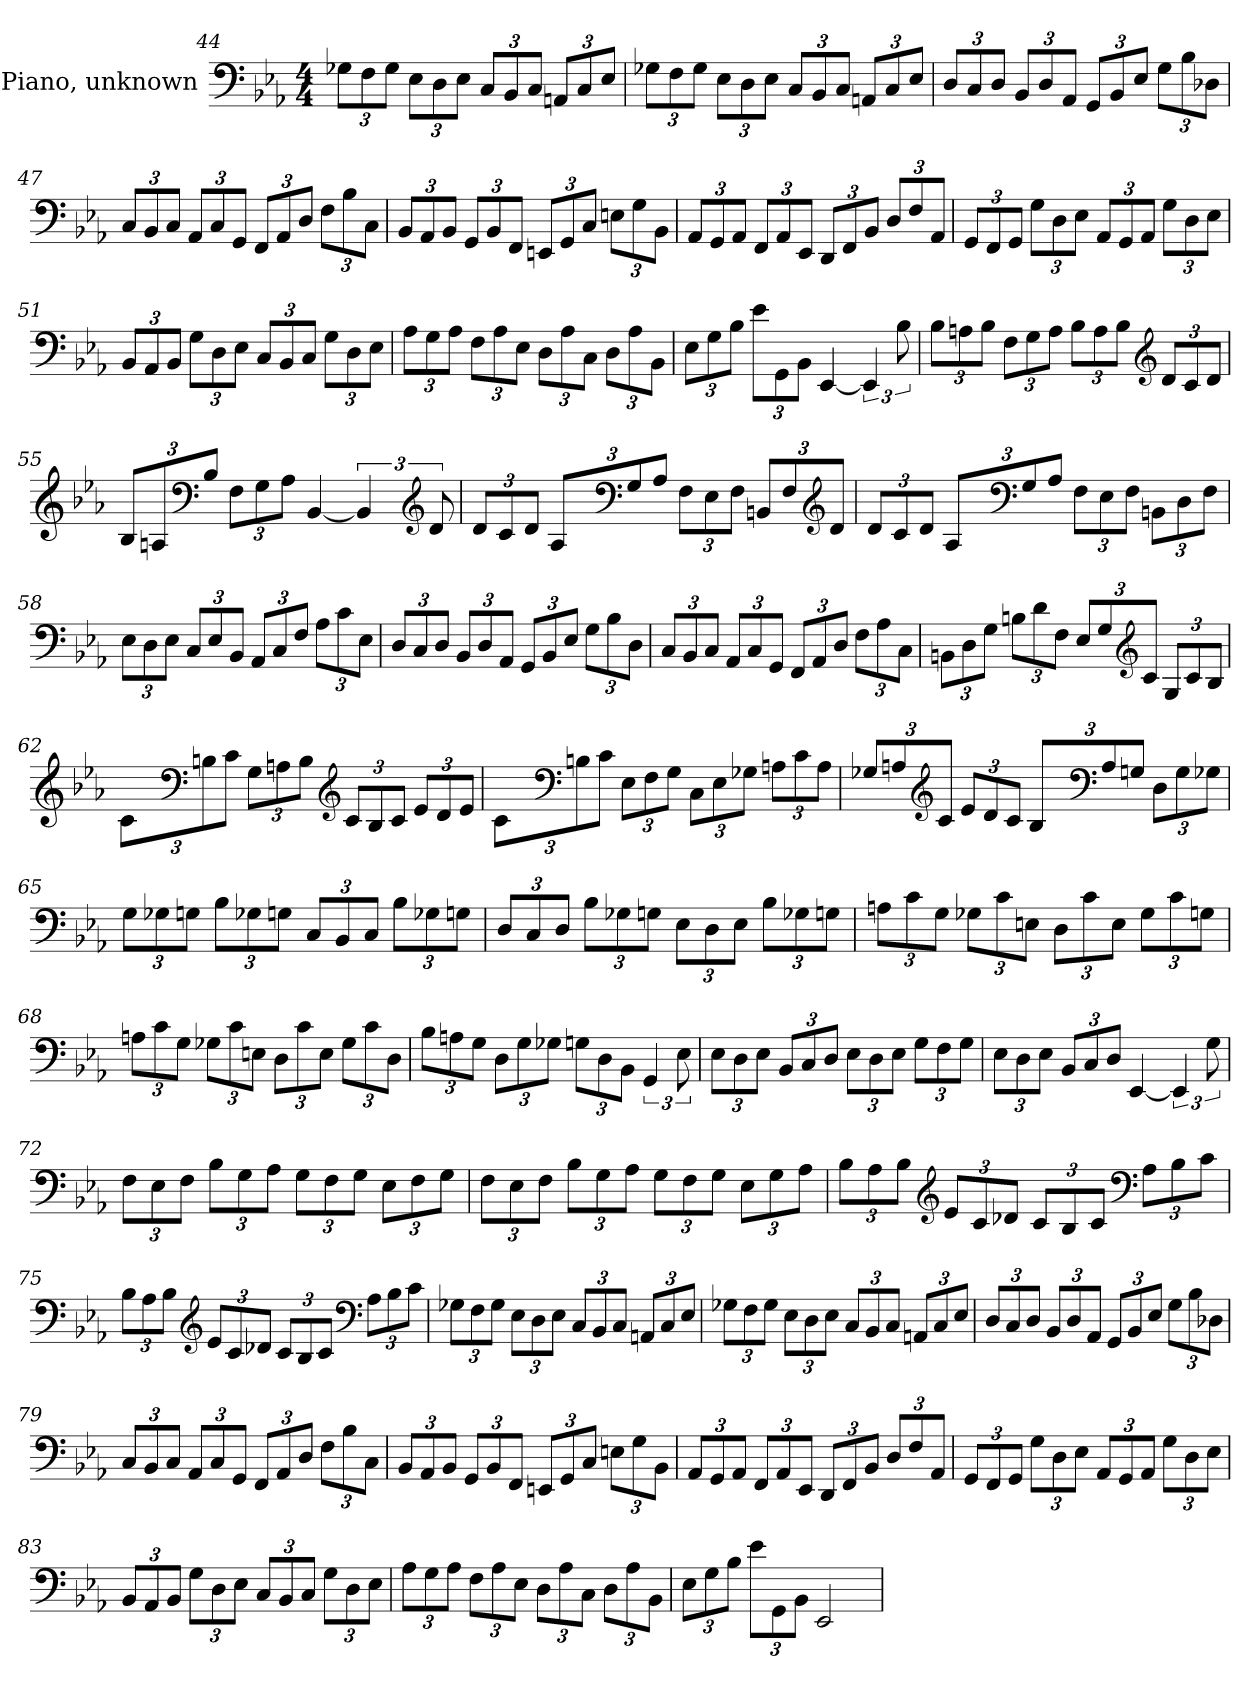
**kern
*part1
*staff1
*I"Piano, unknown
*I'Pno.
*clefF4
*k[b-e-a-]
*M4/4
*Xbrackettup
=44
12G-X\L
12F\
12G-\J
12E-\L
12D\
12E-\J
12C/L
12BB-/
12C/J
12AAn/L
12C/
12E-/J
=45
12G-X\L
12F\
12G-\J
12E-\L
12D\
12E-\J
12C/L
12BB-/
12C/J
12AAn/L
12C/
12E-/J
!!LO:LB:g=z
=46
12D/L
12C/
12D/J
12BB-/L
12D/
12AA-/J
12GG/L
12BB-/
12E-/J
12G\L
12B-\
12D-X\J
=47
12C/L
12BB-/
12C/J
12AA-/L
12C/
12GG/J
12FF/L
12AA-/
12D/J
12F\L
12B-\
12C\J
=48
12BB-/L
12AA-/
12BB-/J
12GG/L
12BB-/
12FF/J
12EEn/L
12GG/
12C/J
12En\L
12G\
12BB-\J
!!LO:LB:g=z
=49
12AA-/L
12GG/
12AA-/J
12FF/L
12AA-/
12EE-/J
12DD/L
12FF/
12BB-/J
12D/L
12F/
12AA-/J
=50
12GG/L
12FF/
12GG/J
12G\L
12D\
12E-\J
12AA-/L
12GG/
12AA-/J
12G\L
12D\
12E-\J
=51
12BB-/L
12AA-/
12BB-/J
12G\L
12D\
12E-\J
12C/L
12BB-/
12C/J
12G\L
12D\
12E-\J
!!LO:LB:g=z
=52
12A-\L
12G\
12A-\J
12F\L
12A-\
12E-\J
12D\L
12A-\
12C\J
12D\L
12A-\
12BB-\J
=53
12E-\L
12G\
12B-\J
12e-\L
12GG\
12BB-\J
[4EE-/
*brackettup
6EE-/]
12B-\
=54
*Xbrackettup
12B-\L
12An\
12B-\J
12F\L
12G\
12A\J
12B-\L
12A\
12B-\J
*clefG2
12d/L
12c/
12d/J
!!LO:LB:g=z
=55
12B-/L
12An/
*clefF4
12B-/J
12F\L
12G\
12A\J
[4BB-/
*brackettup
6BB-/]
*clefG2
12d/
=56
*Xbrackettup
12d/L
12c/
12d/J
12A-/L
*clefF4
12G/
12A-/J
12F\L
12E-\
12F\J
12BBn/L
12F/
*clefG2
12d/J
=57
12d/L
12c/
12d/J
12A-/L
*clefF4
12G/
12A-/J
12F\L
12E-\
12F\J
12BBn\L
12D\
12F\J
!!LO:LB:g=z
=58
12E-\L
12D\
12E-\J
12C/L
12E-/
12BB-/J
12AA-/L
12C/
12F/J
12A-\L
12c\
12E-\J
=59
12D/L
12C/
12D/J
12BB-/L
12D/
12AA-/J
12GG/L
12BB-/
12E-/J
12G\L
12B-\
12D\J
=60
12C/L
12BB-/
12C/J
12AA-/L
12C/
12GG/J
12FF/L
12AA-/
12D/J
12F\L
12A-\
12C\J
!!LO:LB:g=z
=61
12BBn\L
12D\
12G\J
12Bn\L
12d\
12F\J
12E-/L
12G/
*clefG2
12c/J
12G/L
12c/
12B/J
=62
12c\L
*clefF4
12Bn\
12c\J
12G\L
12An\
12B\J
*clefG2
12c/L
12B/
12c/J
12e-/L
12d/
12e-/J
!!LO:LB:g=z
=63
12c\L
*clefF4
12Bn\
12c\J
12E-\L
12F\
12G\J
12C\L
12E-\
12G-X\J
12An\L
12c\
12A\J
=64
12G-X/L
12An/
*clefG2
12c/J
12e-/L
12d/
12c/J
12B-/L
*clefF4
12A/
12Gn/J
12D\L
12G\
12G-X\J
!!LO:PB:g=z
=65
12G\L
12G-X\
12Gn\J
12B-\L
12G-X\
12Gn\J
12C/L
12BB-/
12C/J
12B-\L
12G-X\
12Gn\J
=66
12D/L
12C/
12D/J
12B-\L
12G-X\
12Gn\J
12E-\L
12D\
12E-\J
12B-\L
12G-X\
12Gn\J
=67
12An\L
12c\
12G\J
12G-X\L
12c\
12En\J
12D\L
12c\
12E\J
12G-\L
12c\
12Gn\J
!!LO:LB:g=z
=68
12An\L
12c\
12G\J
12G-X\L
12c\
12En\J
12D\L
12c\
12E\J
12G-\L
12c\
12D\J
=69
12B-\L
12An\
12G\J
12D\L
12G\
12G-X\J
12Gn\L
12D\
12BB-\J
*brackettup
6GG/
12E-\
=70
*Xbrackettup
12E-\L
12D\
12E-\J
12BB-/L
12C/
12D/J
12E-\L
12D\
12E-\J
12G\L
12F\
12G\J
!!LO:LB:g=z
=71
12E-\L
12D\
12E-\J
12BB-/L
12C/
12D/J
[4EE-/
*brackettup
6EE-/]
12G\
=72
*Xbrackettup
12F\L
12E-\
12F\J
12B-\L
12G\
12A-\J
12G\L
12F\
12G\J
12E-\L
12F\
12G\J
=73
12F\L
12E-\
12F\J
12B-\L
12G\
12A-\J
12G\L
12F\
12G\J
12E-\L
12G\
12A-\J
!!LO:LB:g=z
=74
12B-\L
12A-\
12B-\J
*clefG2
12e-/L
12c/
12d-X/J
12c/L
12B-/
12c/J
*clefF4
12A-\L
12B-\
12c\J
=75
12B-\L
12A-\
12B-\J
*clefG2
12e-/L
12c/
12d-X/J
12c/L
12B-/
12c/J
*clefF4
12A-\L
12B-\
12c\J
!!LO:LB:g=z
=76
12G-X\L
12F\
12G-\J
12E-\L
12D\
12E-\J
12C/L
12BB-/
12C/J
12AAn/L
12C/
12E-/J
=77
12G-X\L
12F\
12G-\J
12E-\L
12D\
12E-\J
12C/L
12BB-/
12C/J
12AAn/L
12C/
12E-/J
=78
12D/L
12C/
12D/J
12BB-/L
12D/
12AA-/J
12GG/L
12BB-/
12E-/J
12G\L
12B-\
12D-X\J
!!LO:LB:g=z
=79
12C/L
12BB-/
12C/J
12AA-/L
12C/
12GG/J
12FF/L
12AA-/
12D/J
12F\L
12B-\
12C\J
=80
12BB-/L
12AA-/
12BB-/J
12GG/L
12BB-/
12FF/J
12EEn/L
12GG/
12C/J
12En\L
12G\
12BB-\J
=81
12AA-/L
12GG/
12AA-/J
12FF/L
12AA-/
12EE-/J
12DD/L
12FF/
12BB-/J
12D/L
12F/
12AA-/J
!!LO:LB:g=z
=82
12GG/L
12FF/
12GG/J
12G\L
12D\
12E-\J
12AA-/L
12GG/
12AA-/J
12G\L
12D\
12E-\J
=83
12BB-/L
12AA-/
12BB-/J
12G\L
12D\
12E-\J
12C/L
12BB-/
12C/J
12G\L
12D\
12E-\J
=84
12A-\L
12G\
12A-\J
12F\L
12A-\
12E-\J
12D\L
12A-\
12C\J
12D\L
12A-\
12BB-\J
=85
12E-\L
12G\
12B-\J
12e-\L
12GG\
12BB-\J
2EE-/
=
*-
